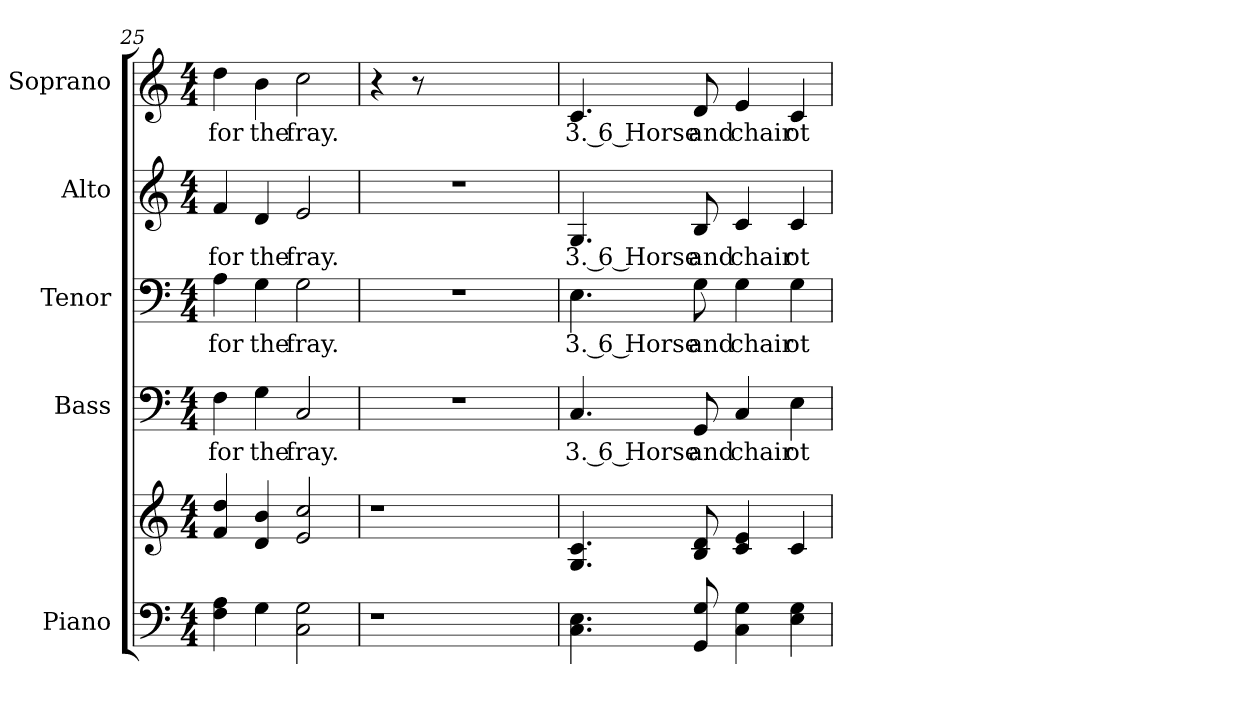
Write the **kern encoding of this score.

**kern	**kern	**kern	**text	**kern	**text	**kern	**text	**kern	**text
*part5	*part5	*part4	*part4	*part3	*part3	*part2	*part2	*part1	*part1
*staff6	*staff5	*staff4	*staff4	*staff3	*staff3	*staff2	*staff2	*staff1	*staff1
*I"Piano	*	*I"Bass	*	*I"Tenor	*	*I"Alto	*	*I"Soprano	*
*I'Pno.	*	*I'B.	*	*I'T.	*	*I'A.	*	*I'S.	*
!!LO:PB:g=z
*clefF4	*clefG2	*clefF4	*	*clefF4	*	*clefG2	*	*clefG2	*
*k[]	*k[]	*k[]	*	*k[]	*	*k[]	*	*k[]	*
*C:	*C:	*C:	*	*C:	*	*C:	*	*C:	*
*M4/4	*M4/4	*M4/4	*	*M4/4	*	*M4/4	*	*M4/4	*
=25	=25	=25	=25	=25	=25	=25	=25	=25	=25
!	!	!	!LO:LY:b:color=#000000	!	!	!	!	!	!
!	!	!	!	!	!LO:LY:b:color=#000000	!	!	!	!
!	!	!	!	!	!	!	!LO:LY:b:color=#000000	!	!
!	!	!	!	!	!	!	!	!	!LO:LY:b:color=#000000
4Fi\ 4Ai	4fi/ 4ddi	4Fi\	for	4Ai\	for	4fi/	for	4ddi\	for
!	!	!	!LO:LY:b:color=#000000	!	!	!	!	!	!
!	!	!	!	!	!LO:LY:b:color=#000000	!	!	!	!
!	!	!	!	!	!	!	!LO:LY:b:color=#000000	!	!
!	!	!	!	!	!	!	!	!	!LO:LY:b:color=#000000
4Gi\	4di/ 4bi	4Gi\	the	4Gi\	the	4di/	the	4bi\	the
!	!	!	!LO:LY:b:color=#000000	!	!	!	!	!	!
!	!	!	!	!	!LO:LY:b:color=#000000	!	!	!	!
!	!	!	!	!	!	!	!LO:LY:b:color=#000000	!	!
!	!	!	!	!	!	!	!	!	!LO:LY:b:color=#000000
2Ci\ 2Gi	2ei/ 2cci	2Ci/	fray.	2Gi\	fray.	2ei/	fray.	2cci\	fray.
=26	=26	=26	=26	=26	=26	=26	=26	=26	=26
!LO:N:vis=1	!LO:N:vis=1	!LO:N:vis=1	!	!LO:N:vis=1	!	!LO:N:vis=1	!	!	!
4.r	4.r	1r	.	1r	.	1r	.	4r	.
.	.	.	.	.	.	.	.	8r	.
2ryy	2ryy	.	.	.	.	.	.	2ryy	.
8ryy	8ryy	.	.	.	.	.	.	8ryy	.
=27	=27	=27	=27	=27	=27	=27	=27	=27	=27
!	!	!	!LO:LY:b:color=#000000	!	!	!	!	!	!
!	!	!	!	!	!LO:LY:b:color=#000000	!	!	!	!
!	!	!	!	!	!	!	!LO:LY:b:color=#000000	!	!
!	!	!	!	!	!	!	!	!	!LO:LY:b:color=#000000
4.Ci\ 4.Ei	4.Gi/ 4.ci	4.Ci/	3. 6 Horse	4.Ei\	3. 6 Horse	4.Gi/	3. 6 Horse	4.ci/	3. 6 Horse
!	!	!	!LO:LY:b:color=#000000	!	!	!	!	!	!
!	!	!	!	!	!LO:LY:b:color=#000000	!	!	!	!
!	!	!	!	!	!	!	!LO:LY:b:color=#000000	!	!
!	!	!	!	!	!	!	!	!	!LO:LY:b:color=#000000
8GGi/ 8Gi	8Bi/ 8di	8GGi/	and	8Gi\	and	8Bi/	and	8di/	and
!	!	!	!LO:LY:b:color=#000000	!	!	!	!	!	!
!	!	!	!	!	!LO:LY:b:color=#000000	!	!	!	!
!	!	!	!	!	!	!	!LO:LY:b:color=#000000	!	!
!	!	!	!	!	!	!	!	!	!LO:LY:b:color=#000000
4Ci\ 4Gi	4ci/ 4ei	4Ci/	chair	4Gi\	chair	4ci/	chair	4ei/	chair
!	!	!	!LO:LY:b:color=#000000	!	!	!	!	!	!
!	!	!	!	!	!LO:LY:b:color=#000000	!	!	!	!
!	!	!	!	!	!	!	!LO:LY:b:color=#000000	!	!
!	!	!	!	!	!	!	!	!	!LO:LY:b:color=#000000
4Ei\ 4Gi	4ci/	4Ei\	ot	4Gi\	ot	4ci/	ot	4ci/	ot
=	=	=	=	=	=	=	=	=	=
*-	*-	*-	*-	*-	*-	*-	*-	*-	*-
